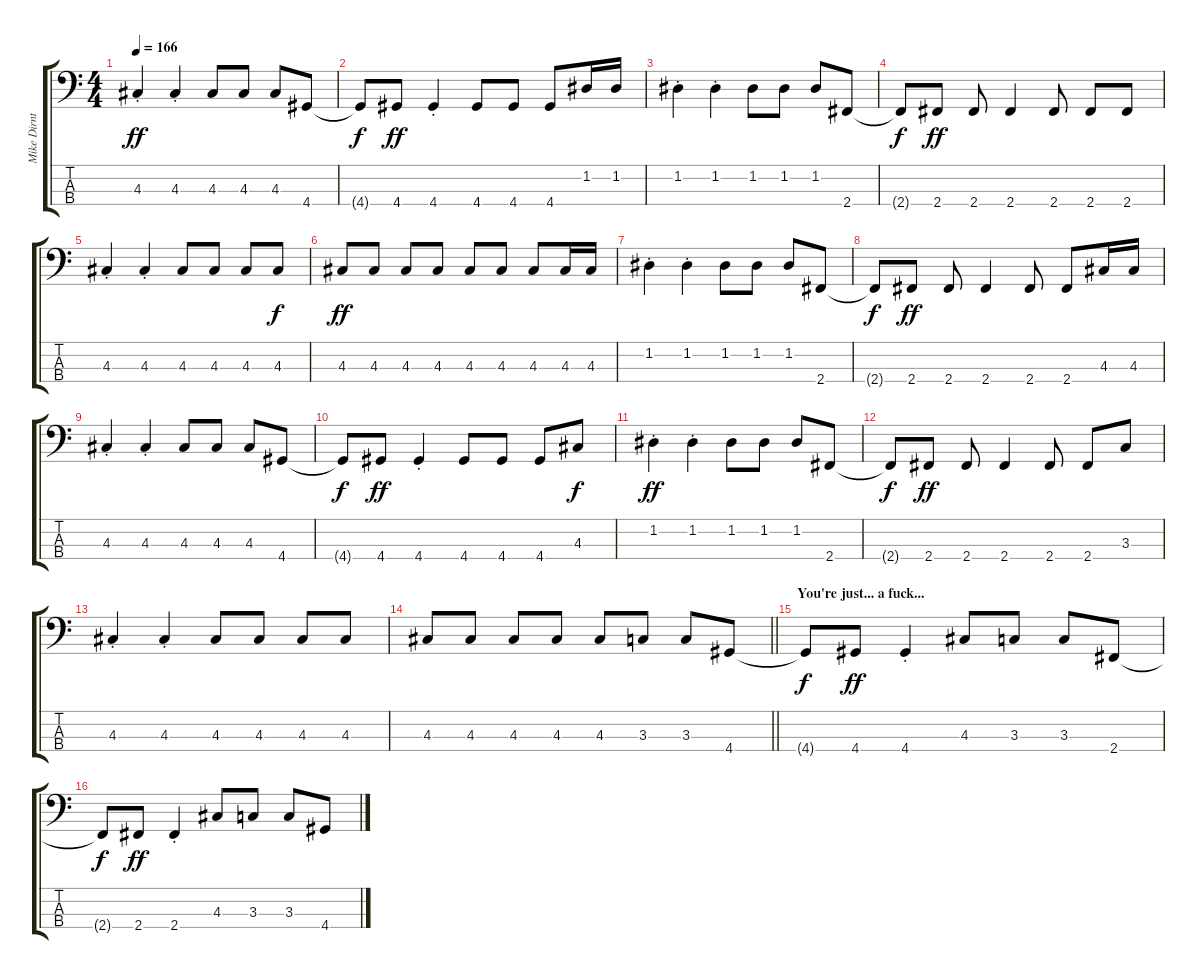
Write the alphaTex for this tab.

\track ("Mike Dirnt (Bass)" "Mike Dirnt") {instrument electricbasspick}
\staff {score tabs}
\tuning (G2 D2 A1 E1) {hide}
\ts (4 4)
\tempo 166
\clef f4
\ks c
4.3{st}.4{dy ff} 4.3{st}.4 4.3.8 4.3.8 4.3.8 4.4.8 |
4.4{t}.8{dy f} 4.4.8{dy ff} 4.4{st}.4 4.4.8 4.4.8 4.4.8 1.2.16 1.2.16 |
1.2{st}.4 1.2{st}.4 1.2.8 1.2.8 1.2.8 2.4.8 |
2.4{t}.8{dy f} 2.4.8{dy ff} 2.4.8 2.4.4 2.4.8 2.4.8 2.4.8 |
4.3{st}.4 4.3{st}.4 4.3.8 4.3.8 4.3.8 4.3.8{dy f} |
4.3.8{dy ff} 4.3.8 4.3.8 4.3.8 4.3.8 4.3.8 4.3.8 4.3.16 4.3.16 |
1.2{st}.4 1.2{st}.4 1.2.8 1.2.8 1.2.8 2.4.8 |
2.4{t}.8{dy f} 2.4.8{dy ff} 2.4.8 2.4.4 2.4.8 2.4.8 4.3.16 4.3.16 |
4.3{st}.4 4.3{st}.4 4.3.8 4.3.8 4.3.8 4.4.8 |
4.4{t}.8{dy f} 4.4.8{dy ff} 4.4{st}.4 4.4.8 4.4.8 4.4.8 4.3.8{dy f} |
1.2{st}.4{dy ff} 1.2{st}.4 1.2.8 1.2.8 1.2.8 2.4.8 |
2.4{t}.8{dy f} 2.4.8{dy ff} 2.4.8 2.4.4 2.4.8 2.4.8 3.3.8 |
4.3{st}.4 4.3{st}.4 4.3.8 4.3.8 4.3.8 4.3.8 |
\barLineRight lightlight
4.3.8 4.3.8 4.3.8 4.3.8 4.3.8 3.3.8 3.3.8 4.4.8 |
\section ("" "You're just... a fuck...")
4.4{t}.8{dy f} 4.4.8{dy ff} 4.4{st}.4 4.3.8 3.3.8 3.3.8 2.4.8 |
2.4{t}.8{dy f} 2.4.8{dy ff} 2.4{st}.4 4.3.8 3.3.8 3.3.8 4.4.8
